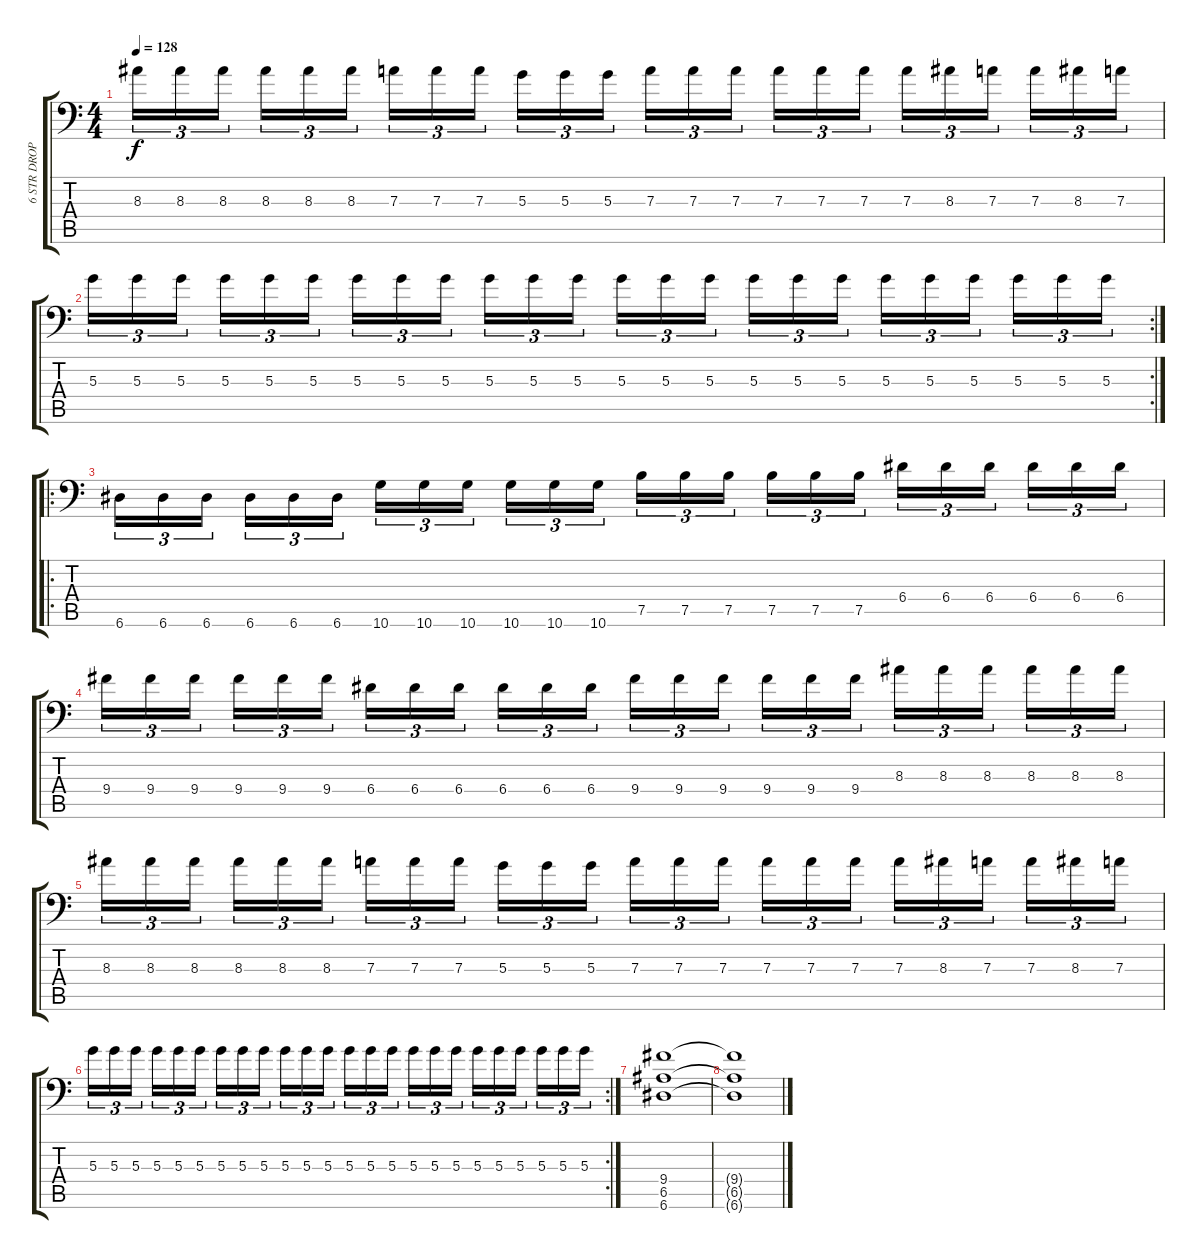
\track ("6 STR DROP A" "6 STR DROP") {instrument distortionguitar}
\staff {score tabs}
\tuning (B3 Gb3 D3 A2 E2 A1) {hide}
\ts (4 4)
\tempo 128
\clef f4
\ks c
8.3.16{tu (3 2) dy f} 8.3.16{tu (3 2)} 8.3.16{tu (3 2) beam splitsecondary} 8.3.16{tu (3 2)} 8.3.16{tu (3 2)} 8.3.16{tu (3 2)} 7.3.16{tu (3 2)} 7.3.16{tu (3 2)} 7.3.16{tu (3 2) beam splitsecondary} 5.3.16{tu (3 2)} 5.3.16{tu (3 2)} 5.3.16{tu (3 2)} 7.3.16{tu (3 2)} 7.3.16{tu (3 2)} 7.3.16{tu (3 2) beam splitsecondary} 7.3.16{tu (3 2)} 7.3.16{tu (3 2)} 7.3.16{tu (3 2)} 7.3.16{tu (3 2)} 8.3.16{tu (3 2)} 7.3.16{tu (3 2) beam splitsecondary} 7.3.16{tu (3 2)} 8.3.16{tu (3 2)} 7.3.16{tu (3 2)} |
\rc 2
5.3.16{tu (3 2)} 5.3.16{tu (3 2)} 5.3.16{tu (3 2) beam splitsecondary} 5.3.16{tu (3 2)} 5.3.16{tu (3 2)} 5.3.16{tu (3 2)} 5.3.16{tu (3 2)} 5.3.16{tu (3 2)} 5.3.16{tu (3 2) beam splitsecondary} 5.3.16{tu (3 2)} 5.3.16{tu (3 2)} 5.3.16{tu (3 2)} 5.3.16{tu (3 2)} 5.3.16{tu (3 2)} 5.3.16{tu (3 2) beam splitsecondary} 5.3.16{tu (3 2)} 5.3.16{tu (3 2)} 5.3.16{tu (3 2)} 5.3.16{tu (3 2)} 5.3.16{tu (3 2)} 5.3.16{tu (3 2) beam splitsecondary} 5.3.16{tu (3 2)} 5.3.16{tu (3 2)} 5.3.16{tu (3 2)} |
\ro
6.6.16{tu (3 2)} 6.6.16{tu (3 2)} 6.6.16{tu (3 2) beam splitsecondary} 6.6.16{tu (3 2)} 6.6.16{tu (3 2)} 6.6.16{tu (3 2)} 10.6.16{tu (3 2)} 10.6.16{tu (3 2)} 10.6.16{tu (3 2) beam splitsecondary} 10.6.16{tu (3 2)} 10.6.16{tu (3 2)} 10.6.16{tu (3 2)} 7.5.16{tu (3 2)} 7.5.16{tu (3 2)} 7.5.16{tu (3 2) beam splitsecondary} 7.5.16{tu (3 2)} 7.5.16{tu (3 2)} 7.5.16{tu (3 2)} 6.4.16{tu (3 2)} 6.4.16{tu (3 2)} 6.4.16{tu (3 2) beam splitsecondary} 6.4.16{tu (3 2)} 6.4.16{tu (3 2)} 6.4.16{tu (3 2)} |
9.4.16{tu (3 2)} 9.4.16{tu (3 2)} 9.4.16{tu (3 2) beam splitsecondary} 9.4.16{tu (3 2)} 9.4.16{tu (3 2)} 9.4.16{tu (3 2)} 6.4.16{tu (3 2)} 6.4.16{tu (3 2)} 6.4.16{tu (3 2) beam splitsecondary} 6.4.16{tu (3 2)} 6.4.16{tu (3 2)} 6.4.16{tu (3 2)} 9.4.16{tu (3 2)} 9.4.16{tu (3 2)} 9.4.16{tu (3 2) beam splitsecondary} 9.4.16{tu (3 2)} 9.4.16{tu (3 2)} 9.4.16{tu (3 2)} 8.3.16{tu (3 2)} 8.3.16{tu (3 2)} 8.3.16{tu (3 2) beam splitsecondary} 8.3.16{tu (3 2)} 8.3.16{tu (3 2)} 8.3.16{tu (3 2)} |
8.3.16{tu (3 2)} 8.3.16{tu (3 2)} 8.3.16{tu (3 2) beam splitsecondary} 8.3.16{tu (3 2)} 8.3.16{tu (3 2)} 8.3.16{tu (3 2)} 7.3.16{tu (3 2)} 7.3.16{tu (3 2)} 7.3.16{tu (3 2) beam splitsecondary} 5.3.16{tu (3 2)} 5.3.16{tu (3 2)} 5.3.16{tu (3 2)} 7.3.16{tu (3 2)} 7.3.16{tu (3 2)} 7.3.16{tu (3 2) beam splitsecondary} 7.3.16{tu (3 2)} 7.3.16{tu (3 2)} 7.3.16{tu (3 2)} 7.3.16{tu (3 2)} 8.3.16{tu (3 2)} 7.3.16{tu (3 2) beam splitsecondary} 7.3.16{tu (3 2)} 8.3.16{tu (3 2)} 7.3.16{tu (3 2)} |
\rc 2
5.3.16{tu (3 2)} 5.3.16{tu (3 2)} 5.3.16{tu (3 2) beam splitsecondary} 5.3.16{tu (3 2)} 5.3.16{tu (3 2)} 5.3.16{tu (3 2)} 5.3.16{tu (3 2)} 5.3.16{tu (3 2)} 5.3.16{tu (3 2) beam splitsecondary} 5.3.16{tu (3 2)} 5.3.16{tu (3 2)} 5.3.16{tu (3 2)} 5.3.16{tu (3 2)} 5.3.16{tu (3 2)} 5.3.16{tu (3 2) beam splitsecondary} 5.3.16{tu (3 2)} 5.3.16{tu (3 2)} 5.3.16{tu (3 2)} 5.3.16{tu (3 2)} 5.3.16{tu (3 2)} 5.3.16{tu (3 2) beam splitsecondary} 5.3.16{tu (3 2)} 5.3.16{tu (3 2)} 5.3.16{tu (3 2)} |
(9.4 6.5 6.6).1 |
(9.4{t} 6.5{t} 6.6{t}).1
